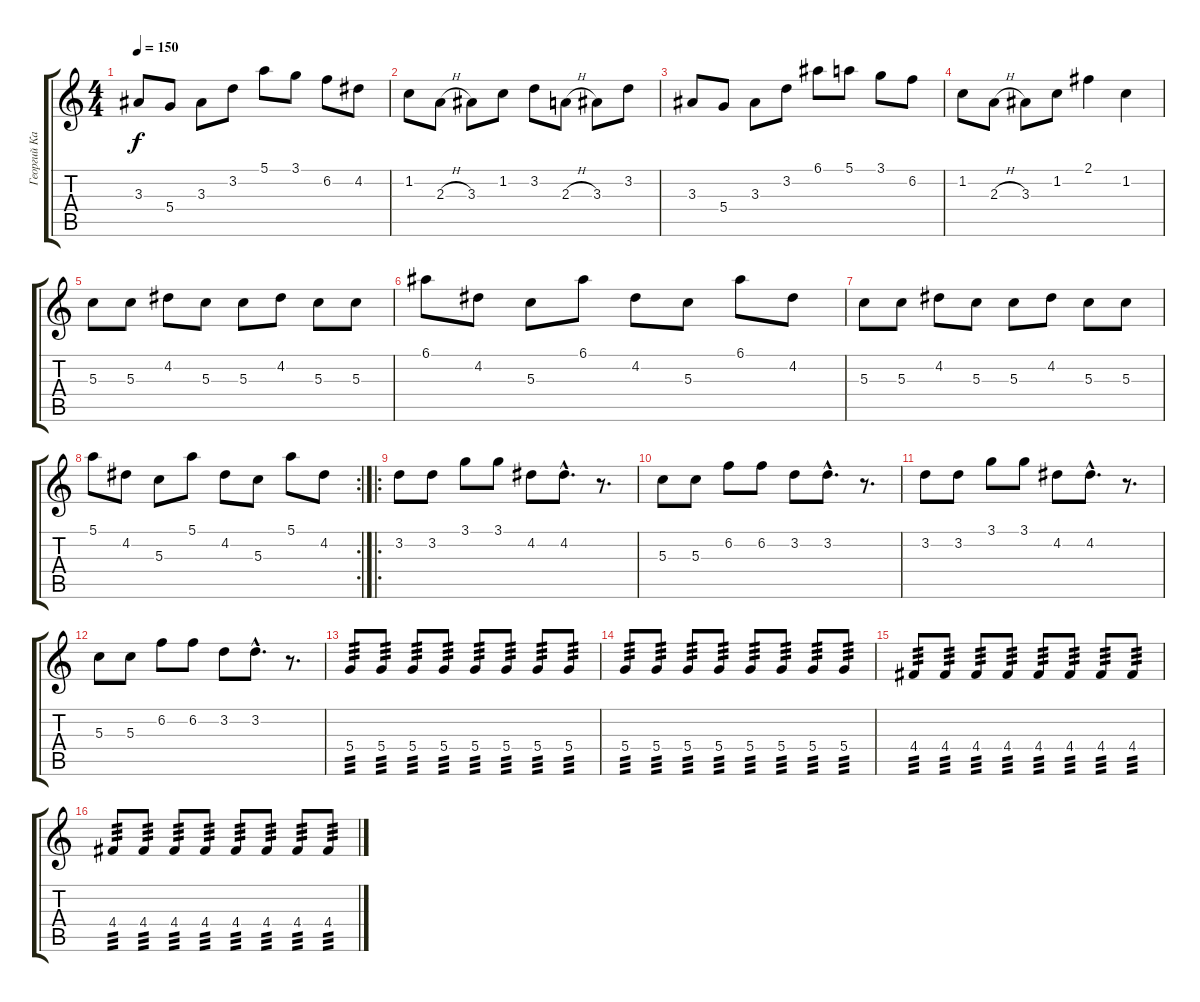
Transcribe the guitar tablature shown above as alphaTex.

\track ("Георгий Каспарян" "Георгий Ка") {instrument distortionguitar}
\staff {score tabs}
\tuning (E4 B3 G3 D3 A2 E2) {hide}
\ts (4 4)
\tempo 150
\clef g2
\ks c
3.3.8{dy f instrument distortionguitar} 5.4.8 3.3.8 3.2.8 5.1.8 3.1.8 6.2.8 4.2.8 |
1.2.8 2.3{h}.8 3.3.8 1.2.8 3.2.8 2.3{h}.8 3.3.8 3.2.8 |
3.3.8 5.4.8 3.3.8 3.2.8 6.1.8 5.1.8 3.1.8 6.2.8 |
1.2.8 2.3{h}.8 3.3.8 1.2.8 2.1.4 1.2.4 |
5.3.8 5.3.8 4.2.8 5.3.8 5.3.8 4.2.8 5.3.8 5.3.8 |
6.1.8 4.2.8 5.3.8 6.1.8 4.2.8 5.3.8 6.1.8 4.2.8 |
5.3.8 5.3.8 4.2.8 5.3.8 5.3.8 4.2.8 5.3.8 5.3.8 |
\rc 2
5.1.8 4.2.8 5.3.8 5.1.8 4.2.8 5.3.8 5.1.8 4.2.8 |
\ro
3.2.8 3.2.8 3.1.8 3.1.8 4.2.8 4.2{hac}.8{d} r.8{d} |
5.3.8 5.3.8 6.2.8 6.2.8 3.2.8 3.2{hac}.8{d} r.8{d} |
3.2.8 3.2.8 3.1.8 3.1.8 4.2.8 4.2{hac}.8{d} r.8{d} |
5.3.8 5.3.8 6.2.8 6.2.8 3.2.8 3.2{hac}.8{d} r.8{d} |
5.4.8{tp 3} 5.4.8{tp 3} 5.4.8{tp 3} 5.4.8{tp 3} 5.4.8{tp 3} 5.4.8{tp 3} 5.4.8{tp 3} 5.4.8{tp 3} |
5.4.8{tp 3} 5.4.8{tp 3} 5.4.8{tp 3} 5.4.8{tp 3} 5.4.8{tp 3} 5.4.8{tp 3} 5.4.8{tp 3} 5.4.8{tp 3} |
4.4.8{tp 3} 4.4.8{tp 3} 4.4.8{tp 3} 4.4.8{tp 3} 4.4.8{tp 3} 4.4.8{tp 3} 4.4.8{tp 3} 4.4.8{tp 3} |
4.4.8{tp 3} 4.4.8{tp 3} 4.4.8{tp 3} 4.4.8{tp 3} 4.4.8{tp 3} 4.4.8{tp 3} 4.4.8{tp 3} 4.4.8{tp 3}
